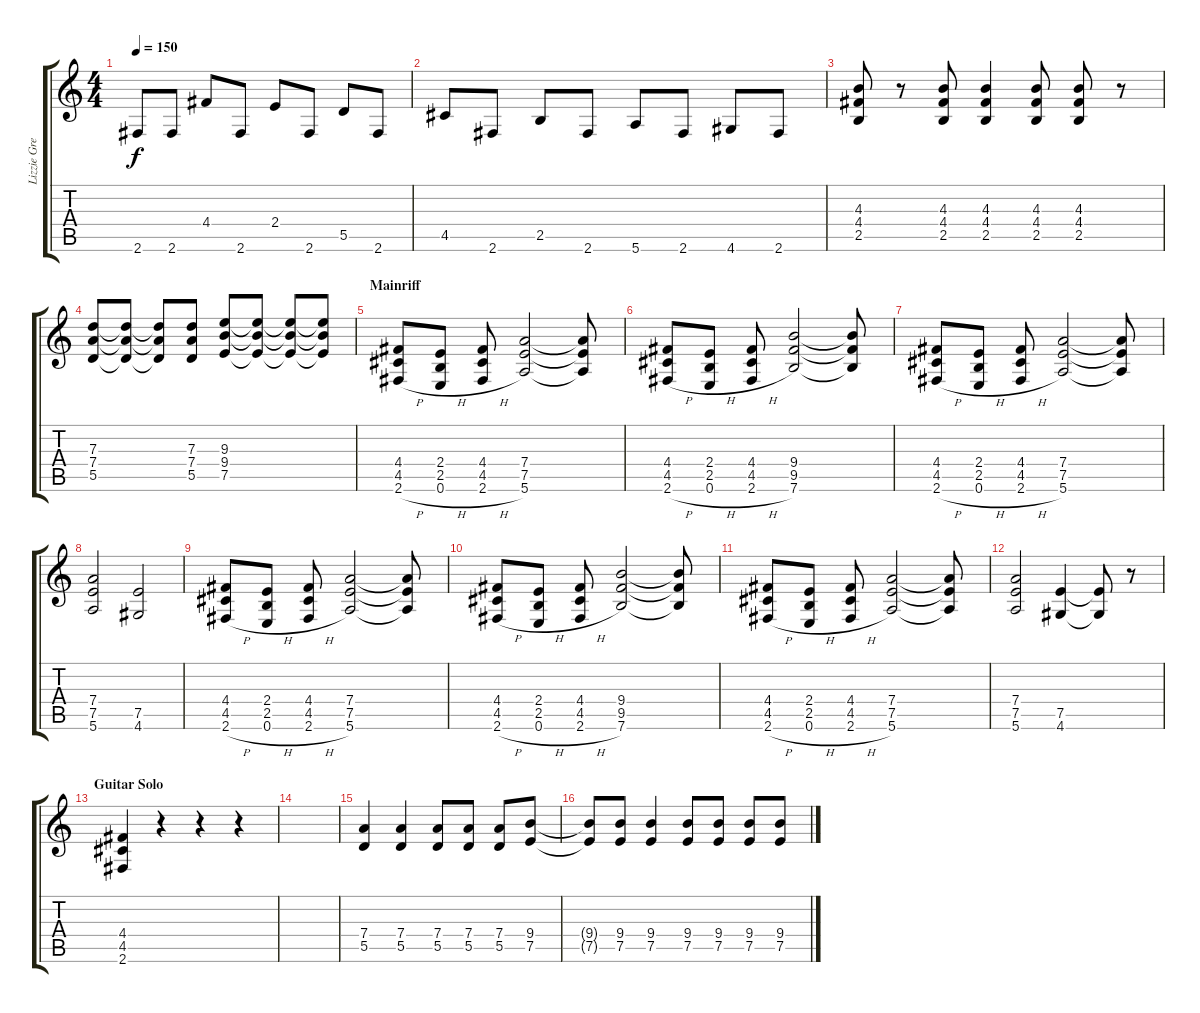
\track ("Lizzie Grey - Rhythm Guitar" "Lizzie Gre") {instrument distortionguitar}
\staff {score tabs}
\tuning (E4 B3 G3 D3 A2 E2) {hide}
\ts (4 4)
\tempo 150
\clef g2
\ks c
2.6.8{dy f} 2.6.8 4.4.8 2.6.8 2.4.8 2.6.8 5.5.8 2.6.8 |
4.5.8 2.6.8 2.5.8 2.6.8 5.6.8 2.6.8 4.6.8 2.6.8 |
(4.3 4.4 2.5).8 r.8 (4.3 4.4 2.5).8 (4.3 4.4 2.5).4 (4.3 4.4 2.5).8 (4.3 4.4 2.5).8 r.8 |
(7.3 7.4 5.5).8 (7.3{t} 7.4{t} 5.5{t}).8 (7.3{t} 7.4{t} 5.5{t}).8 (7.3 7.4 5.5).8 (9.3 9.4 7.5).8 (9.3{t} 9.4{t} 7.5{t}).8 (9.3{t} 9.4{t} 7.5{t}).8 (9.3{t} 9.4{t} 7.5{t}).8 |
\section ("" "Mainriff")
(4.4 4.5 2.6{h}).8 (2.4 2.5 0.6{h}).8 (4.4 4.5 2.6{h}).8 (7.4 7.5 5.6).2 (7.4{t} 7.5{t} 5.6{t}).8 |
(4.4 4.5 2.6{h}).8 (2.4 2.5 0.6{h}).8 (4.4 4.5 2.6{h}).8 (9.4 9.5 7.6).2 (9.4{t} 9.5{t} 7.6{t}).8 |
(4.4 4.5 2.6{h}).8 (2.4 2.5 0.6{h}).8 (4.4 4.5 2.6{h}).8 (7.4 7.5 5.6).2 (7.4{t} 7.5{t} 5.6{t}).8 |
(7.4 7.5 5.6).2 (7.5 4.6).2 |
(4.4 4.5 2.6{h}).8 (2.4 2.5 0.6{h}).8 (4.4 4.5 2.6{h}).8 (7.4 7.5 5.6).2 (7.4{t} 7.5{t} 5.6{t}).8 |
(4.4 4.5 2.6{h}).8 (2.4 2.5 0.6{h}).8 (4.4 4.5 2.6{h}).8 (9.4 9.5 7.6).2 (9.4{t} 9.5{t} 7.6{t}).8 |
(4.4 4.5 2.6{h}).8 (2.4 2.5 0.6{h}).8 (4.4 4.5 2.6{h}).8 (7.4 7.5 5.6).2 (7.4{t} 7.5{t} 5.6{t}).8 |
(7.4 7.5 5.6).2 (7.5 4.6).4 (7.5{t} 4.6{t}).8 r.8 |
\section ("" "Guitar Solo")
(4.4 4.5 2.6).4 r.4 r.4 r.4 |
|
(7.4 5.5).4 (7.4 5.5).4 (7.4 5.5).8 (7.4 5.5).8 (7.4 5.5).8 (9.4 7.5).8 |
(9.4{t} 7.5{t}).8 (9.4 7.5).8 (9.4 7.5).4 (9.4 7.5).8 (9.4 7.5).8 (9.4 7.5).8 (9.4 7.5).8
